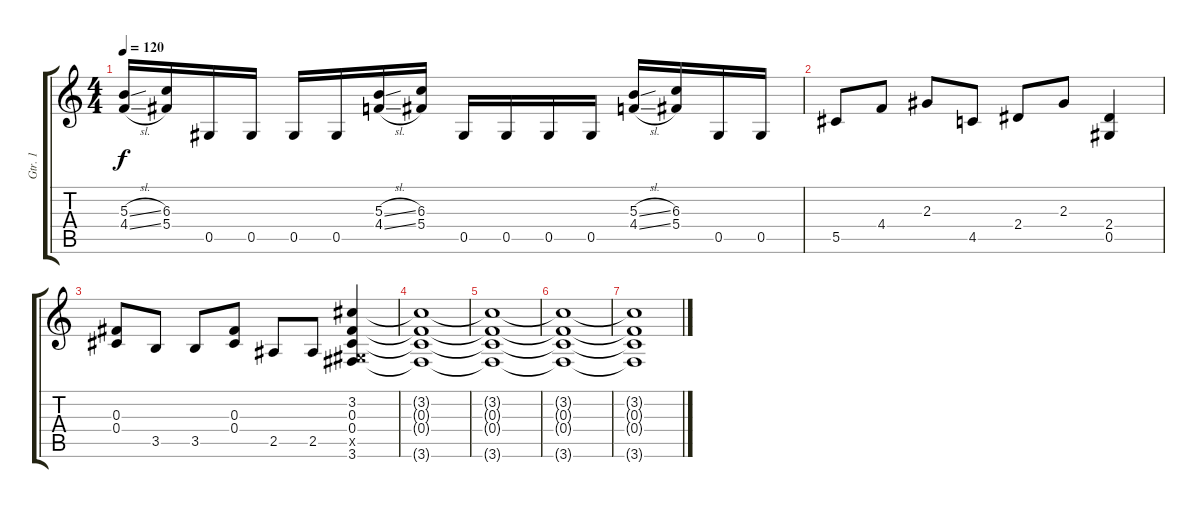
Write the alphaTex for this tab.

\track ("Gtr. 1" "Gtr. 1") {instrument distortionguitar}
\staff {score tabs}
\tuning (Eb4 Bb3 Gb3 Db3 Ab2 Eb2) {hide}
\ts (4 4)
\tempo 120
\clef g2
\ks c
(5.3{sl} 4.4{sl}).16{dy f} (6.3 5.4).16 0.5.16 0.5.16 0.5.16 0.5.16 (5.3{sl} 4.4{sl}).16 (6.3 5.4).16 0.5.16 0.5.16 0.5.16 0.5.16 (5.3{sl} 4.4{sl}).16 (6.3 5.4).16 0.5.16 0.5.16 |
5.5.8 4.4.8 2.3.8 4.5.8 2.4.8 2.3.8 (2.4 0.5).4 |
(0.3 0.4).8 3.5.8 3.5.8 (0.3 0.4).8 2.5.8 2.5.8 (3.2 0.3 0.4 0.5{x} 3.6).4 |
(3.2{t} 0.3{t} 0.4{t} 3.6{t}).1 |
(3.2{t} 0.3{t} 0.4{t} 3.6{t}).1 |
(3.2{t} 0.3{t} 0.4{t} 3.6{t}).1 |
(3.2{t} 0.3{t} 0.4{t} 3.6{t}).1
